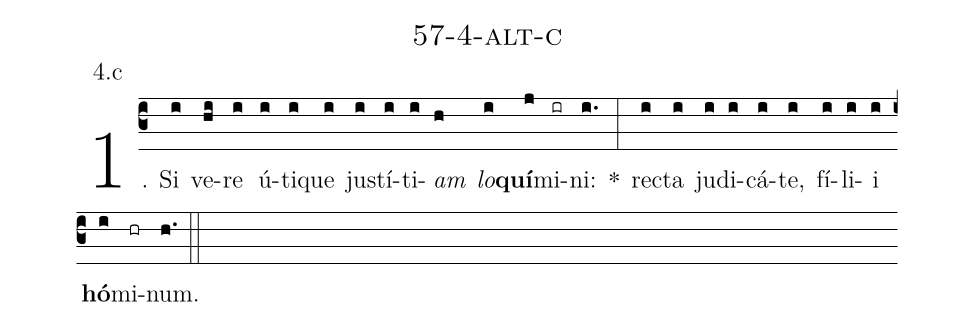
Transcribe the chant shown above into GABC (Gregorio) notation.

name: 57-4-alt-c;
annotation: 4.c;
%%
(c3)1. Si(i) ve(hi)re(i) ú(i)ti(i)que(i) jus(i)tí(i)ti(i)<i>am</i>(h) <i>lo</i>(i)<b>quí</b>(j)mi(ir)ni:(i.) *(:) rec(i)ta(i) ju(i)di(i)cá(i)te,(i) fí(i)li(i)i(i) <b>hó</b>(i)mi(hr)num.(h.) (::)
